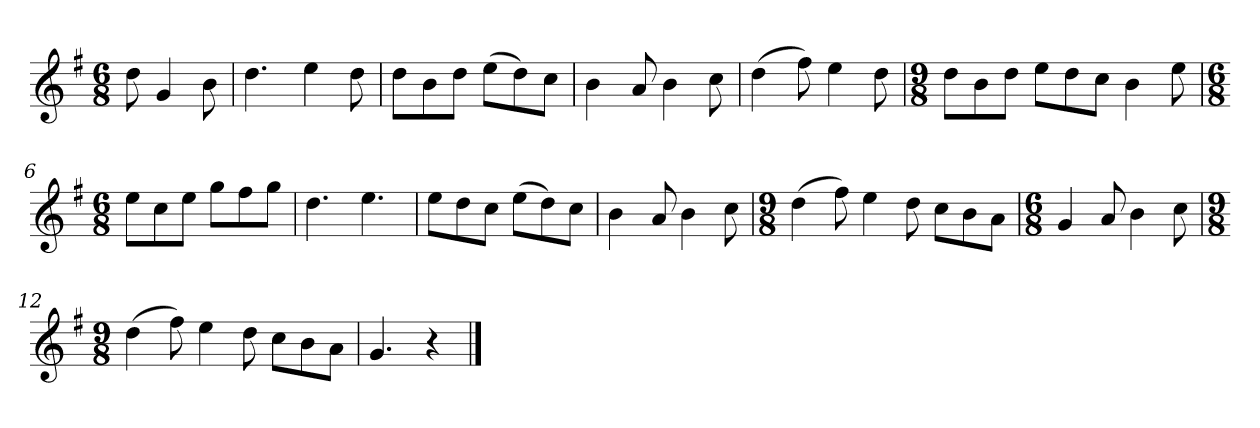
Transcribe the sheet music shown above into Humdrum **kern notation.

**kern
*part1
*staff1
*k[f#]
*M6/8
*MM120
=
8dd
4g
8b
=1
4.dd
4ee
8dd
=2
8ddL
8b
8ddJ
(8eeL
8dd)
8ccJ
=3
4b
8a
4b
8cc
=4
(4dd
8ff#)
4ee
8dd
=5
*M9/8
8ddL
8b
8ddJ
8eeL
8dd
8ccJ
4b
8ee
=6
*M6/8
8eeL
8cc
8eeJ
8ggL
8ff#
8ggJ
=7
4.dd
4.ee
=8
8eeL
8dd
8ccJ
(8eeL
8dd)
8ccJ
=9
4b
8a
4b
8cc
=10
*M9/8
(4dd
8ff#)
4ee
8dd
8ccL
8b
8aJ
=11
*M6/8
4g
8a
4b
8cc
=12
*M9/8
(4dd
8ff#)
4ee
8dd
8ccL
8b
8aJ
=13
4.g
4r
==
*-
